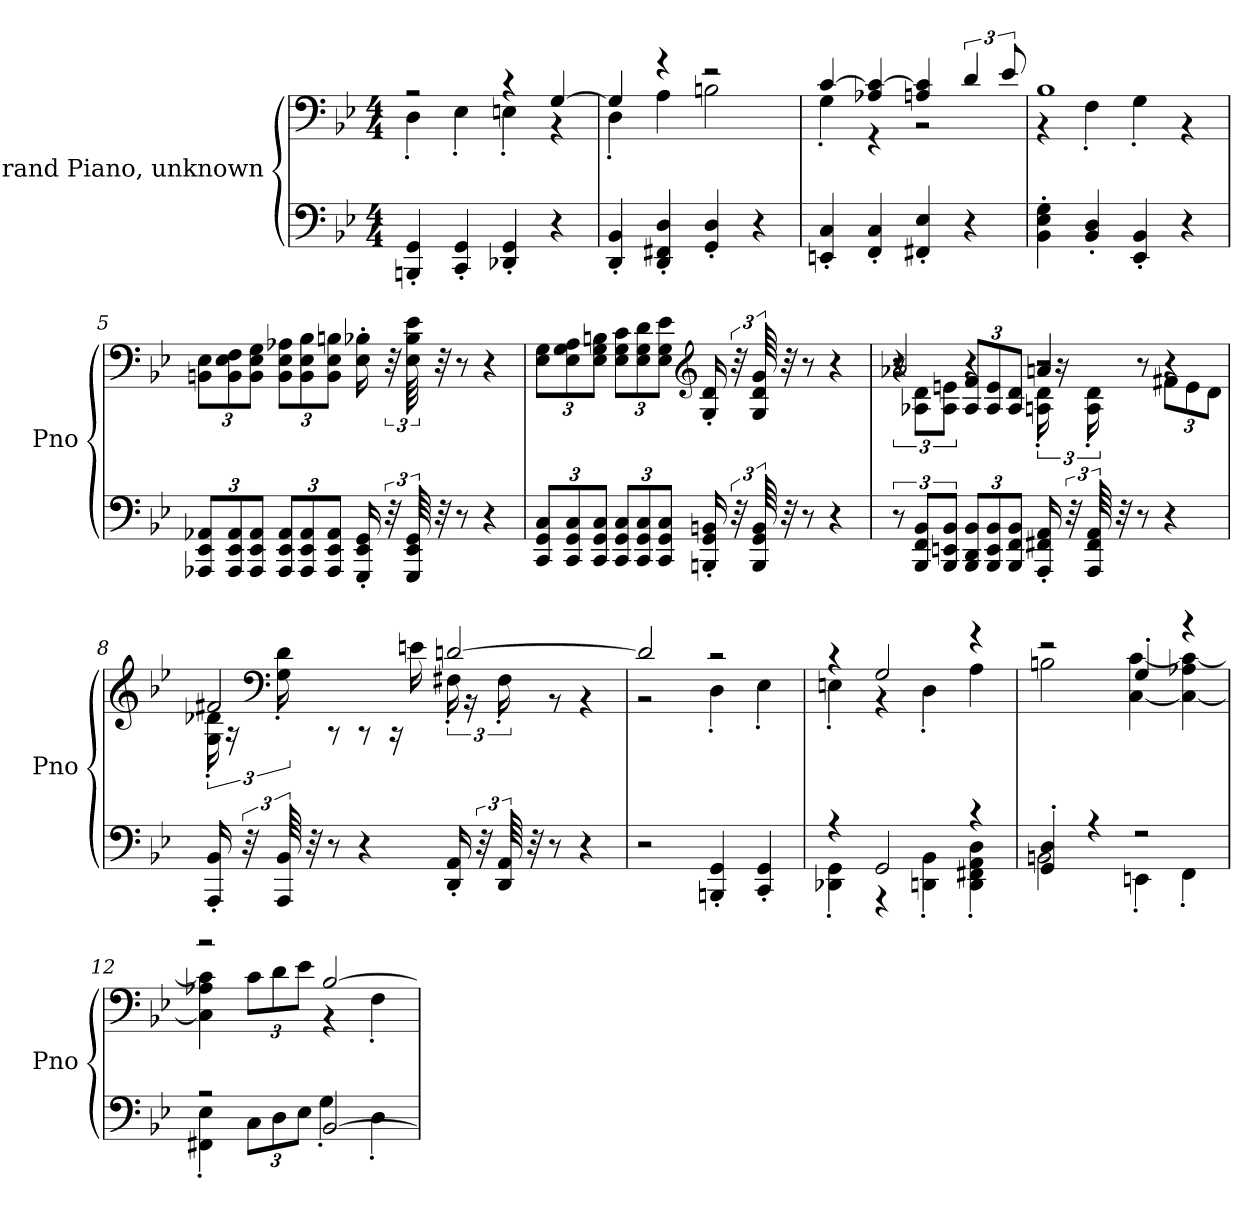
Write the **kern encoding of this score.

**kern	**kern
*part1	*part1
*staff2	*staff1
*I"Grand Piano, unknown	*
*I'Pno	*
*clefF4	*clefF4
*k[b-e-]	*k[b-e-]
*M4/4	*M4/4
*MM120	*MM120
=1	=1
*	*^
4BBBn/' 4GG/'	2r	4D'\
4CC/' 4GG/'	.	4E-'\
4DD-X/' 4GG/'	4r	4En'\
4r	[4G/	4r
=2	=2	=2
4DD/' 4BB-/'	4G/]	4D'\
4DD/' 4FF#X/' 4D/'	4r	4A\
4GG/' 4D/'	2r	2Bn\
4r	.	.
=3	=3	=3
4EEn/' 4C/'	[4c/	4G'\
4FF/' 4C/'	4A-X/ 4c/_	4r
4FF#X/' 4E-/'	4An/ 4c/]	2r
4r	6d/	.
.	12e-/	.
=4	=4	=4
4BB-\' 4E-\' 4G\'	1B-	4r
4BB-/' 4D/'	.	4F'\
4EE-/' 4BB-/'	.	4G'\
4r	.	4r
*	*v	*v
=5	=5
*Xbrackettup	*Xbrackettup
12AAA-X/ 12EE-/ 12AA-X/L	12BBn\ 12E-\L
12AAA-/ 12EE-/ 12AA-/	12BB\ 12E-\ 12F\
12AAA-/ 12EE-/ 12AA-/J	12BB\ 12E-\ 12G\J
12AAA-/ 12EE-/ 12AA-/L	12BB\ 12E-\ 12A-X\L
12AAA-/ 12EE-/ 12AA-/	12BB\ 12E-\ 12B-\
12AAA-/ 12EE-/ 12AA-/J	12BB\ 12E-\ 12Bn\J
16GGG/' 16EE-/' 16GG/'	16E-\' 16B-X\'
*brackettup	*brackettup
48r	48r
96GGG/ 96EE-/ 96GG/	96E-\ 96B-\ 96e-\
32r	32r
8r	8r
4r	4r
!!LO:LB:g=z
=6	=6
*Xbrackettup	*Xbrackettup
12CC/ 12GG/ 12C/L	12E-\ 12G\L
12CC/ 12GG/ 12C/	12E-\ 12G\ 12A\
12CC/ 12GG/ 12C/J	12E-\ 12G\ 12Bn\J
12CC/ 12GG/ 12C/L	12E-\ 12G\ 12c\L
12CC/ 12GG/ 12C/	12E-\ 12G\ 12d\
12CC/ 12GG/ 12C/J	12E-\ 12G\ 12e-\J
*	*clefG2
16BBBn/' 16GG/' 16BBn/'	16G/' 16d/'
*brackettup	*brackettup
48r	48r
96BBB/ 96GG/ 96BB/	96G/ 96d/ 96g/
32r	32r
8r	8r
4r	4r
=7	=7
*	*^
*	*	*^
12r	2a-X/	12r	4r
12BBB-/ 12FF/ 12BB-/L	.	12A-X\ 12d\L	.
12BBB-/ 12EEn/ 12BB-/J	.	12A-\ 12en\J	.
*Xbrackettup	*	*	*Xbrackettup
12BBB-/ 12DD/ 12BB-/L	.	4r	12A-/ 12f/L
12BBB-/ 12EE/ 12BB-/	.	.	12A-/ 12e/
12BBB-/ 12FF/ 12BB-/J	.	.	12A-/ 12d/J
*	*	*brackettup	*
16AAA/' 16FF#X/' 16AA/'	4an/	24An\' 24d\'	2r
.	.	24r	.
*brackettup	*	*	*
48r	.	.	.
96AAA/ 96FF#/ 96AA/	.	24A\' 24d\'	.
32r	.	.	.
8r	.	8r	.
*	*	*Xbrackettup	*
4r	4r	12f#X\L	.
.	.	12e\	.
.	.	12d\J	.
*	*	*v	*v
!!LO:LB:g=z
=8	=8	=8
*	*	*brackettup
16AAA/' 16BB-/'	2f#X/	24G\' 24d-X\'
.	.	24r
48r	.	.
*	*clefF4	*
96AAA/ 96BB-/	.	24G\' 24d-\'
32r	.	.
8r	.	8r
4r	.	8r
.	.	16r
.	.	16en\
16DD/' 16AA/'	[2dn/	24F#X'\
.	.	24r
48r	.	.
96DD/ 96AA/	.	24F#'\
32r	.	.
8r	.	8r
4r	.	4r
=9	=9	=9
2r	2d/]	2r
4BBBn/' 4GG/'	2r	4D'\
4CC/' 4GG/'	.	4E-'\
=10	=10	=10
*^	*	*
4r	4DD-X\' 4GG\'	4r	4En'\
2GG/	4r	2G/	4r
.	4DDn\' 4BB-\'	.	4D'\
4r	4DD\' 4FF#X\' 4AA\' 4D\'	4r	4A\
=11	=11	=11	=11
4GG/' 4D/'	2BBn\	2r	2Bn\
4r	.	.	.
2r	4EEn'\	4G'/	[4C\ [4c\
.	4FF'\	4r	4C\_ 4A-X\ 4c\_
=12	=12	=12	=12
2r	4FF#X\' 4E-\'	2r	4C\] 4A-X\ 4c\]
*	*Xbrackettup	*	*Xbrackettup
.	12C\L	.	12c\L
.	12D\	.	12d\
.	12E-\J	.	12e-\J
[2BB-/	4G'\	[2B-/	4r
.	4D'\	.	4F'\
*v	*v	*	*
*	*v	*v
=	=
*-	*-
